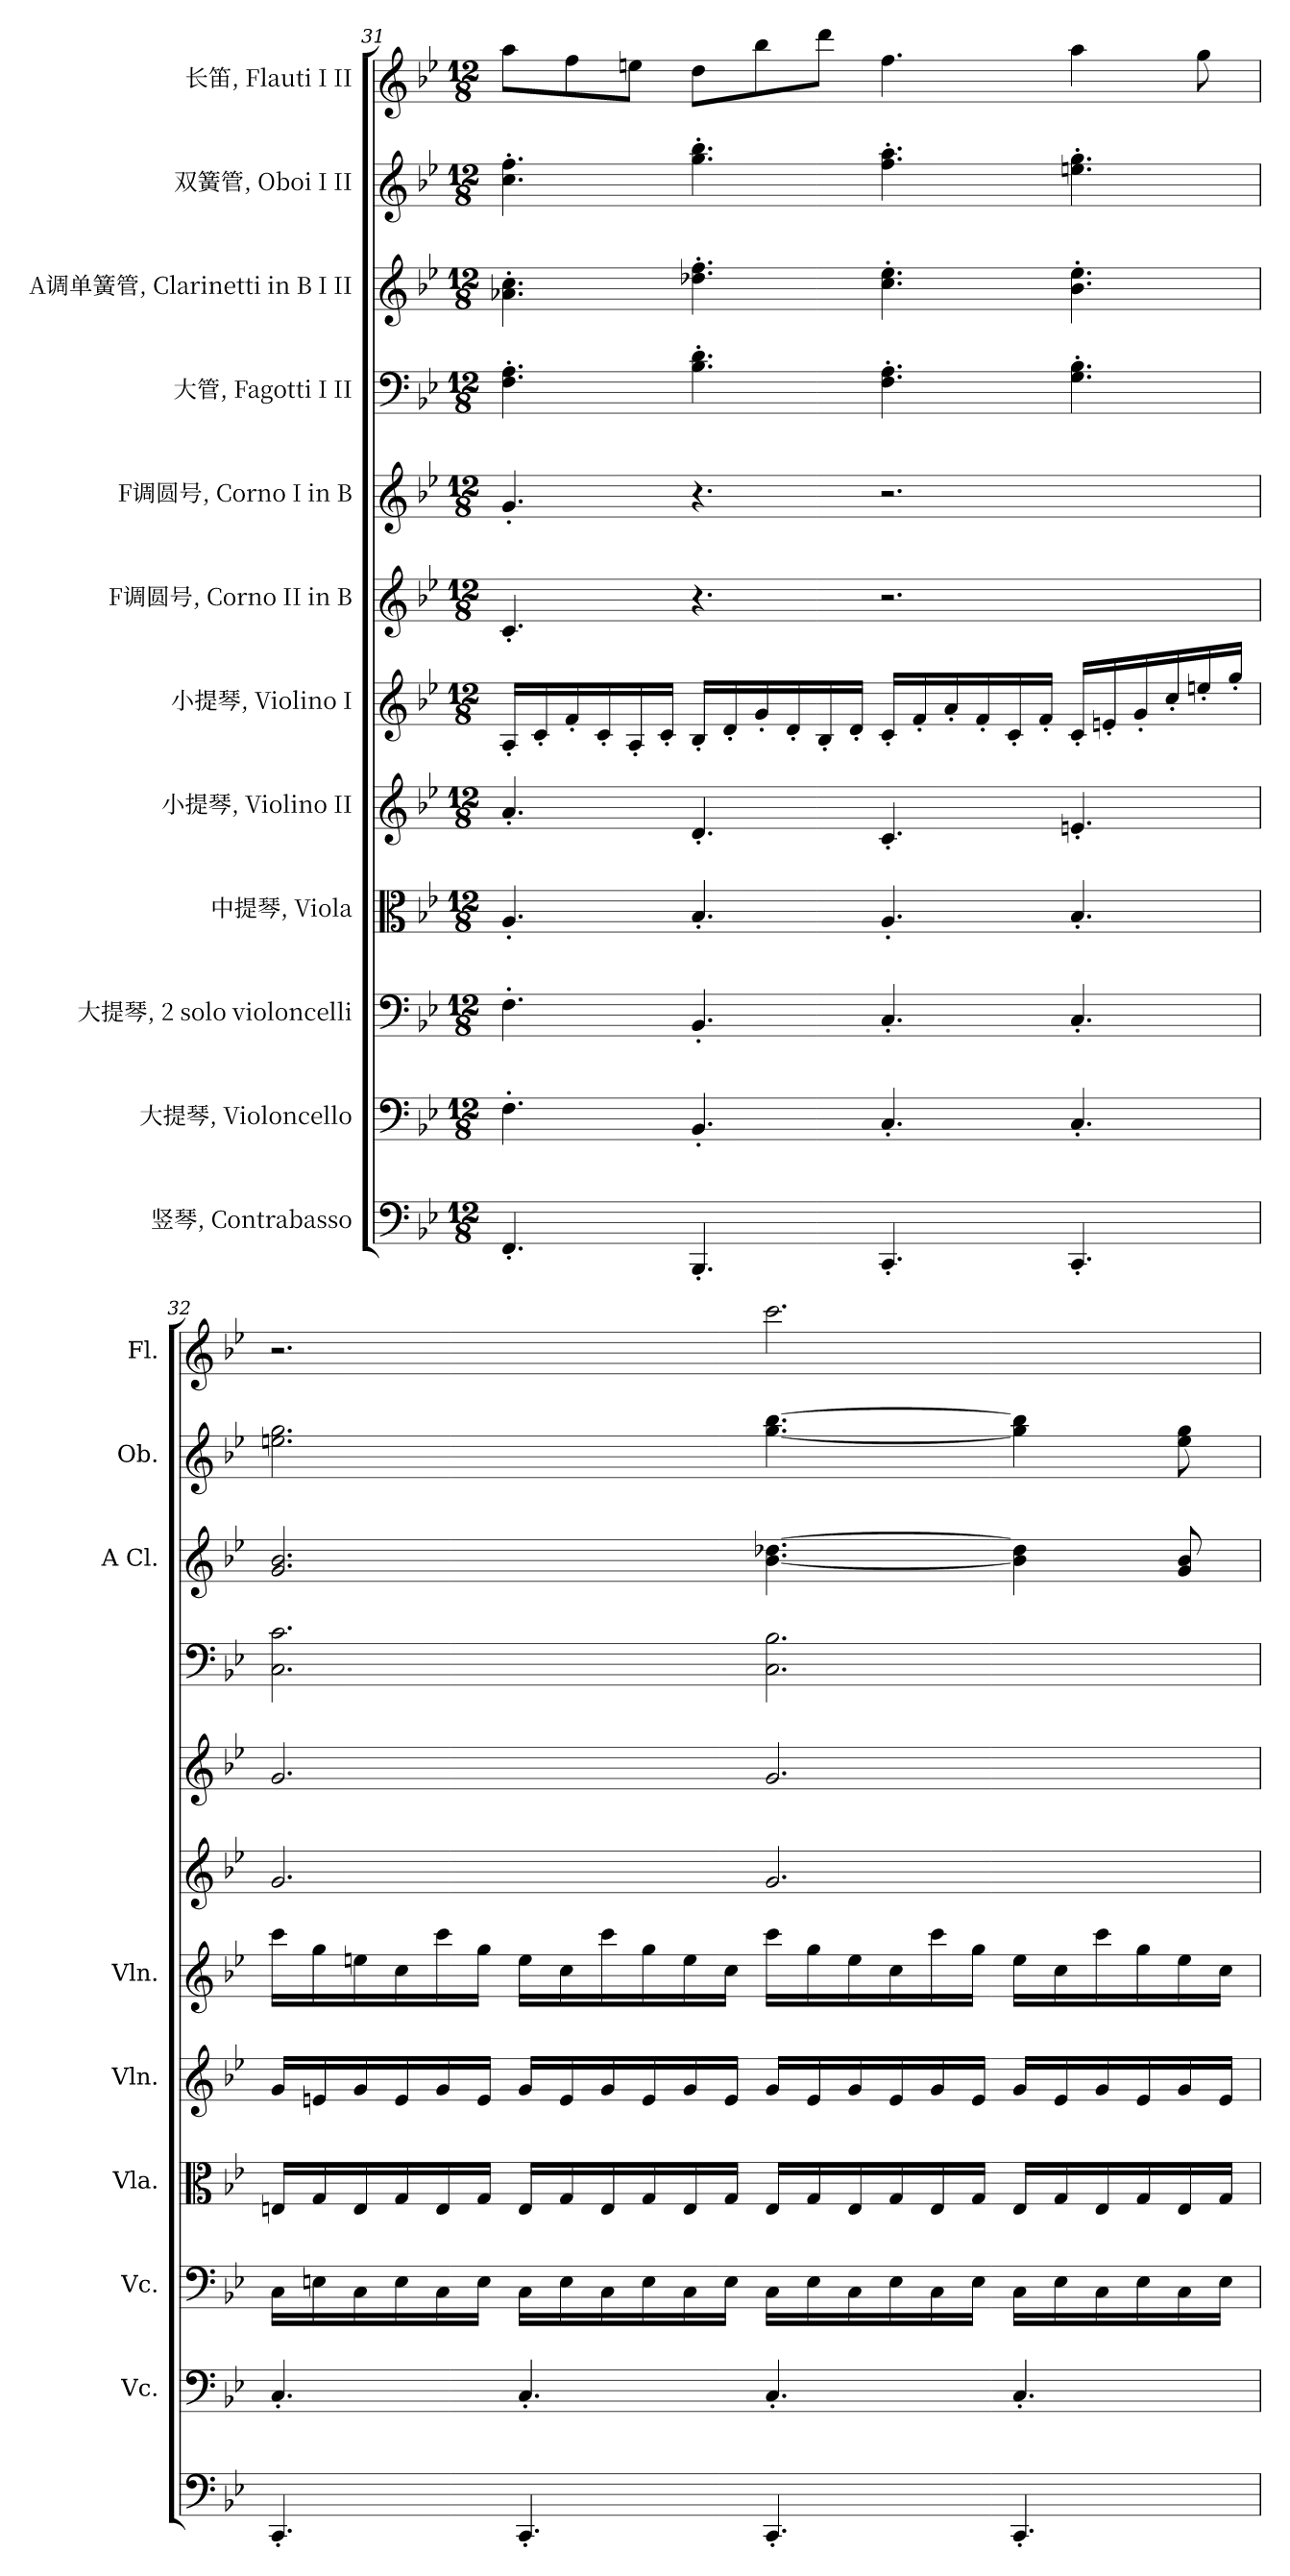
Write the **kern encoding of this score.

**kern	**kern	**kern	**kern	**kern	**kern	**kern	**kern	**kern	**kern	**kern	**kern
*part12	*part11	*part10	*part9	*part8	*part7	*part6	*part5	*part4	*part3	*part2	*part1
*staff12	*staff11	*staff10	*staff9	*staff8	*staff7	*staff6	*staff5	*staff4	*staff3	*staff2	*staff1
*I"竖琴, Contrabasso	*I"大提琴, Violoncello	*I"大提琴, 2 solo violoncelli	*I"中提琴, Viola	*I"小提琴, Violino II	*I"小提琴, Violino I	*I"F调圆号, Corno II in B	*I"F调圆号, Corno I in B	*I"大管, Fagotti I II	*I"A调单簧管, Clarinetti in B I II	*I"双簧管, Oboi I II	*I"长笛, Flauti I II
*	*I'Vc.	*I'Vc.	*I'Vla.	*I'Vln.	*I'Vln.	*	*	*	*I'A Cl.	*I'Ob.	*I'Fl.
!!LO:PB:g=z
*clefF4	*clefF4	*clefF4	*clefC3	*clefG2	*clefG2	*clefG2	*clefG2	*clefF4	*clefG2	*clefG2	*clefG2
*	*	*	*	*	*	*ITrd4c7	*ITrd4c7	*	*ITrd2c3	*	*
*k[b-e-]	*k[b-e-]	*k[b-e-]	*k[b-e-]	*k[b-e-]	*k[b-e-]	*k[b-e-a-]	*k[b-e-a-]	*k[b-e-]	*k[f#]	*k[b-e-]	*k[b-e-]
*M12/8	*M12/8	*M12/8	*M12/8	*M12/8	*M12/8	*M12/8	*M12/8	*M12/8	*M12/8	*M12/8	*M12/8
*MM56	*MM56	*MM56	*MM56	*MM56	*MM56	*MM56	*MM56	*MM56	*MM56	*MM56	*MM56
=31	=31	=31	=31	=31	=31	=31	=31	=31	=31	=31	=31
4.FF'/	4.F'\	4.F'\	4.A'/	4.a'/	16A'/LL	4.F'/	4.c'/	4.F\' 4.A\'	4.fn\' 4.a\'	4.cc\' 4.ff\'	8aa\L
.	.	.	.	.	16c'/	.	.	.	.	.	.
*	*	*	*	*	*	*	*	*	*	*	*MM62
.	.	.	.	.	16f'/	.	.	.	.	.	8ff\
.	.	.	.	.	16c'/	.	.	.	.	.	.
.	.	.	.	.	16A'/	.	.	.	.	.	8een\J
.	.	.	.	.	16c'/JJ	.	.	.	.	.	.
*	*	*	*	*	*	*	*	*	*	*	*MM58
4.BBB-'/	4.BB-'/	4.BB-'/	4.B-'/	4.d'/	16B-'/LL	4.r	4.r	4.B-\' 4.d\'	4.b-X\' 4.dd\'	4.gg\' 4.bb-\'	8dd\L
.	.	.	.	.	16d'/	.	.	.	.	.	.
*	*	*	*	*	*	*	*	*	*	*	*MM64
.	.	.	.	.	16g'/	.	.	.	.	.	8bb-\
.	.	.	.	.	16d'/	.	.	.	.	.	.
.	.	.	.	.	16B-'/	.	.	.	.	.	8ddd\J
.	.	.	.	.	16d'/JJ	.	.	.	.	.	.
*	*	*	*	*	*	*	*	*	*	*	*MM58
4.CC'/	4.C'/	4.C'/	4.A'/	4.c'/	16c'/LL	2.r	2.r	4.F\' 4.A\'	4.a\' 4.cc\'	4.ff\' 4.aa\'	4.ff\
.	.	.	.	.	16f'/	.	.	.	.	.	.
.	.	.	.	.	16a'/	.	.	.	.	.	.
.	.	.	.	.	16f'/	.	.	.	.	.	.
.	.	.	.	.	16c'/	.	.	.	.	.	.
.	.	.	.	.	16f'/JJ	.	.	.	.	.	.
*	*	*	*	*	*	*	*	*	*	*	*MM58
4.CC'/	4.C'/	4.C'/	4.B-'/	4.en'/	16c'/LL	.	.	4.G\' 4.B-\'	4.g\' 4.cc\'	4.een\' 4.gg\'	4aa\
.	.	.	.	.	16en'/	.	.	.	.	.	.
.	.	.	.	.	16g'/	.	.	.	.	.	.
.	.	.	.	.	16cc'/	.	.	.	.	.	.
.	.	.	.	.	16een'/	.	.	.	.	.	8gg\
.	.	.	.	.	16gg'/JJ	.	.	.	.	.	.
!!LO:PB:g=z
=32	=32	=32	=32	=32	=32	=32	=32	=32	=32	=32	=32
*	*	*	*	*	*	*	*	*	*	*	*MM58
4.CC'/	4.C'/	16C\LL	16En/LL	16g/LL	16ccc\LL	2.c/	2.c/	2.C\ 2.c\	2.e/ 2.g/	2.een\ 2.gg\	2.r
.	.	16En\	16G/	16en/	16gg\	.	.	.	.	.	.
.	.	16C\	16E/	16g/	16een\	.	.	.	.	.	.
.	.	16E\	16G/	16e/	16cc\	.	.	.	.	.	.
.	.	16C\	16E/	16g/	16ccc\	.	.	.	.	.	.
.	.	16E\JJ	16G/JJ	16e/JJ	16gg\JJ	.	.	.	.	.	.
4.CC'/	4.C'/	16C\LL	16E/LL	16g/LL	16ee\LL	.	.	.	.	.	.
.	.	16E\	16G/	16e/	16cc\	.	.	.	.	.	.
.	.	16C\	16E/	16g/	16ccc\	.	.	.	.	.	.
.	.	16E\	16G/	16e/	16gg\	.	.	.	.	.	.
.	.	16C\	16E/	16g/	16ee\	.	.	.	.	.	.
.	.	16E\JJ	16G/JJ	16e/JJ	16cc\JJ	.	.	.	.	.	.
*	*	*	*	*	*	*	*	*	*	*	*MM56
4.CC'/	4.C'/	16C\LL	16E/LL	16g/LL	16ccc\LL	2.c/	2.c/	2.C\ 2.B-\	[4.g\ [4.b-X\	[4.gg\ [4.bb-\	2.ccc\
.	.	16E\	16G/	16e/	16gg\	.	.	.	.	.	.
.	.	16C\	16E/	16g/	16ee\	.	.	.	.	.	.
.	.	16E\	16G/	16e/	16cc\	.	.	.	.	.	.
.	.	16C\	16E/	16g/	16ccc\	.	.	.	.	.	.
.	.	16E\JJ	16G/JJ	16e/JJ	16gg\JJ	.	.	.	.	.	.
4.CC'/	4.C'/	16C\LL	16E/LL	16g/LL	16ee\LL	.	.	.	4g\] 4b-\]	4gg\] 4bb-\]	.
.	.	16E\	16G/	16e/	16cc\	.	.	.	.	.	.
.	.	16C\	16E/	16g/	16ccc\	.	.	.	.	.	.
.	.	16E\	16G/	16e/	16gg\	.	.	.	.	.	.
.	.	16C\	16E/	16g/	16ee\	.	.	.	8e/ 8g/	8ee\ 8gg\	.
.	.	16E\JJ	16G/JJ	16e/JJ	16cc\JJ	.	.	.	.	.	.
=	=	=	=	=	=	=	=	=	=	=	=
*-	*-	*-	*-	*-	*-	*-	*-	*-	*-	*-	*-
